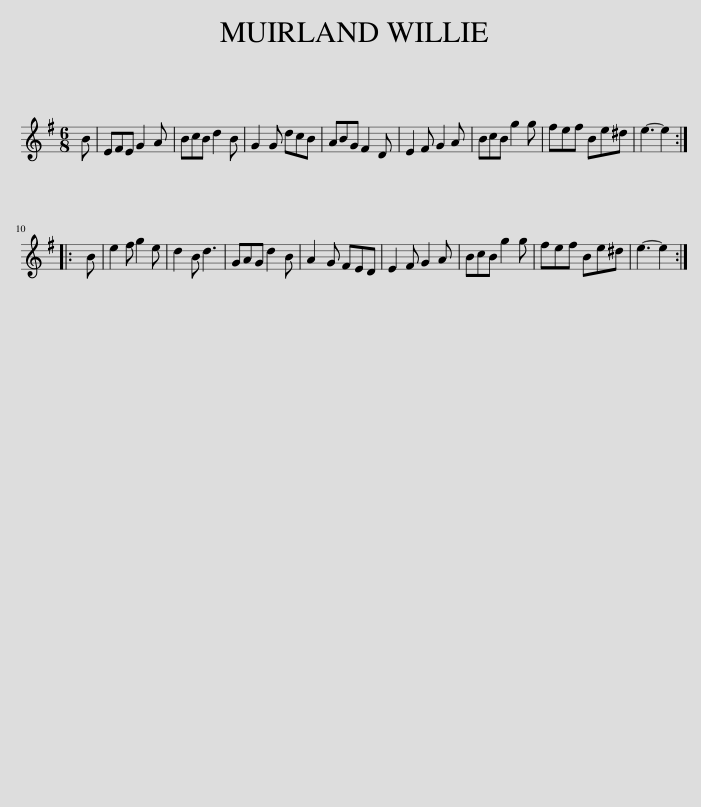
X:1
L:1/8
M:6/8
I:linebreak $
K:Emin
V:1 treble
V:1
 B | EFE G2 A | BcB d2 B | G2 G dcB | ABG F2 D | %5
 E2 F G2 A | BcB g2 g | fef Be^d | e3- e2 ::$ B | %10
 e2 f g2 e | d2 B d3 | GAG d2 B | A2 G FED | E2 F G2 A | %15
 BcB g2 g | fef Be^d | e3- e2 :| %18
